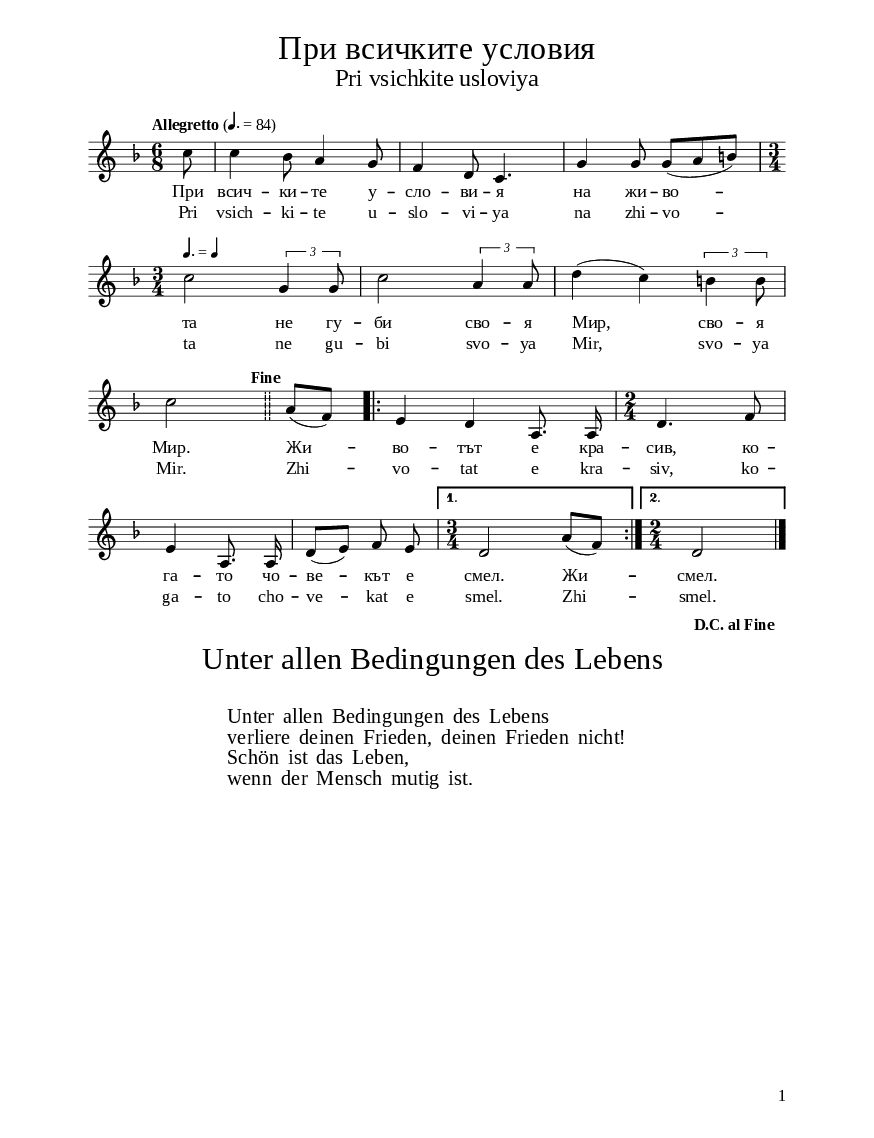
\version "2.24.0"

% include paper part and global functions
\include "include/globals.ily"

\bookpart {
  \label #'ref0107
  \tocItem \markup "При всичките условия – Pri vsichkite usloviya"
  \include "include/bookpart-paper.ily"
  \score {
    \include "include/score-layout.ily"


    \new Voice \relative c' {
      \clef treble
      \key d \minor
      \time 6/8
      \tempoFunc "Allegretto" 4. "84"


      \partial 8
      c'8 | c4 bes8 a4 g8 | f4 d8 c4. | g'4  g8 g8 (a b)  | \break

      \time 3/4 \tempo \markup {
        % make tempo note smaller
        \concat {
          \normal-text { "        " }
          \teeny \general-align #Y #DOWN \note {4.} #0.8
          \normal-text { " = " }
          \teeny \general-align #Y #DOWN \note {4} #0.8
        }
      }
      c2 \tuplet 3/2 { g4 g8} | c2 \tuplet 3/2 { a4 a8 } | d4 (c) \tupletUp \tuplet 3/2 { b b8 } | \tupletNeutral \break

      c2 \mark \markup { \bold \fontsize #-2 { "Fine" } } \bar "!!" a8 ( f8 ) \autoBeamOff \repeat volta 2 {
        e4 d a8. a16 | \time 2/4 d4. f8 | \break
        e4 a,8. a16 | d8 [(e8)] f8 e |
      }
      \alternative {
        {\time 3/4 d2 a'8 [(f)] }
        {\time 2/4 d2 }
      }
      \bar "|."

    }

    \addlyrics {
      При всич -- ки -- те у -- сло -- ви -- я на жи -- во -- та

      не гу -- би сво -- я Мир, сво -- я Мир.

      Жи -- во -- тът е кра -- сив,

      ко -- га -- то чо -- ве -- кът е смел.

      Жи -- смел.
    }
    \addlyrics {
      Pri vsich -- ki -- te u -- slo -- vi -- ya na zhi -- vo -- ta

      ne gu -- bi svo -- ya Mir, svo -- ya Mir.

      Zhi -- vo -- tat e kra -- siv,

      ko -- ga -- to cho -- ve -- kat e smel.

      Zhi -- smel.
    }

    \header {
      title = \titleFunc "При всичките условия" "Pri vsichkite usloviya"
    }

    \midi{}

  } % score

  \markup \dc-one "D.C. al Fine"


  % include foreign translation(s) of the song

  %\pageBreak
  \version "2.20.0"

\markup \fill-line { \fontsize #6 "Unter allen Bedingungen des Lebens " }
\markup \null
\markup \null
\markup \fontsize #+2.5 {
    \hspace #12
    \override #'(baseline-skip . 2)

        \column {
     \line { " " }
\line { " "Unter allen Bedingungen des Lebens }

\line { " "verliere deinen Frieden, deinen Frieden nicht!}

\line { " "Schön ist das Leben, }

\line { " "wenn der Mensch mutig ist.}



    }


}


} % bookpart
